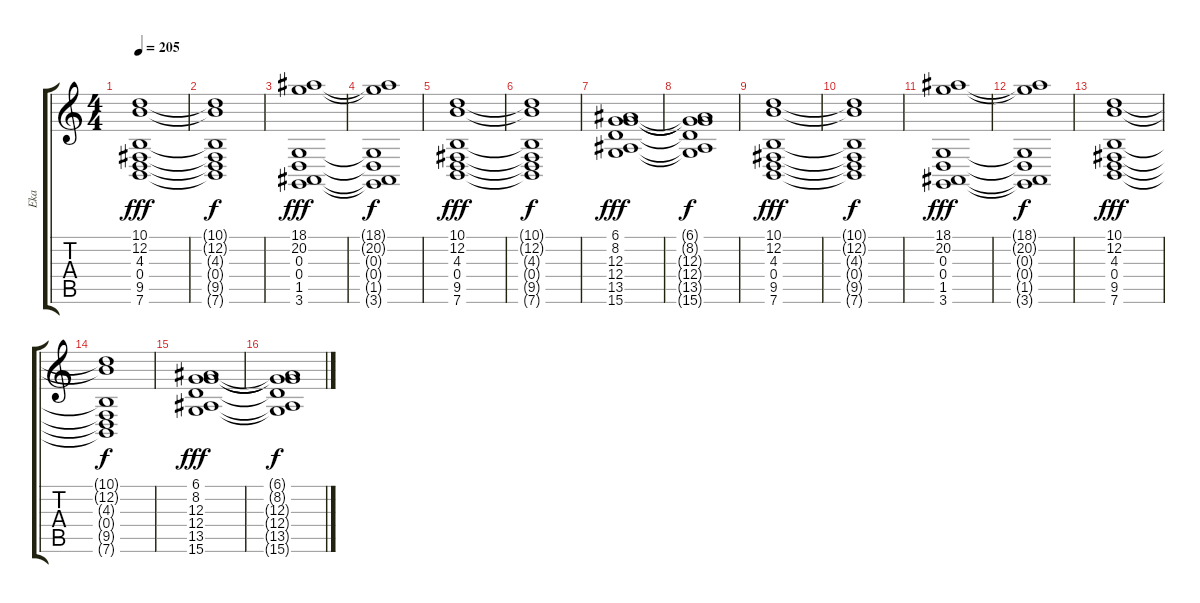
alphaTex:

\track ("Eka" "Eka") {instrument stringensemble2}
\staff {score tabs}
\tuning (E4 B3 G3 D3 A2 E2) {hide}
\ts (4 4)
\tempo 205
\clef g2
\ks c
(10.1 12.2 4.3 0.4 9.5 7.6).1{dy fff} |
(10.1{t} 12.2{t} 4.3{t} 0.4{t} 9.5{t} 7.6{t}).1{dy f} |
(18.1 20.2 0.3 0.4 1.5 3.6).1{dy fff} |
(18.1{t} 20.2{t} 0.3{t} 0.4{t} 1.5{t} 3.6{t}).1{dy f} |
(10.1 12.2 4.3 0.4 9.5 7.6).1{dy fff} |
(10.1{t} 12.2{t} 4.3{t} 0.4{t} 9.5{t} 7.6{t}).1{dy f} |
(6.1 8.2 12.3 12.4 13.5 15.6).1{dy fff} |
(6.1{t} 8.2{t} 12.3{t} 12.4{t} 13.5{t} 15.6{t}).1{dy f} |
(10.1 12.2 4.3 0.4 9.5 7.6).1{dy fff} |
(10.1{t} 12.2{t} 4.3{t} 0.4{t} 9.5{t} 7.6{t}).1{dy f} |
(18.1 20.2 0.3 0.4 1.5 3.6).1{dy fff} |
(18.1{t} 20.2{t} 0.3{t} 0.4{t} 1.5{t} 3.6{t}).1{dy f} |
(10.1 12.2 4.3 0.4 9.5 7.6).1{dy fff} |
(10.1{t} 12.2{t} 4.3{t} 0.4{t} 9.5{t} 7.6{t}).1{dy f} |
(6.1 8.2 12.3 12.4 13.5 15.6).1{dy fff} |
(6.1{t} 8.2{t} 12.3{t} 12.4{t} 13.5{t} 15.6{t}).1{dy f}
